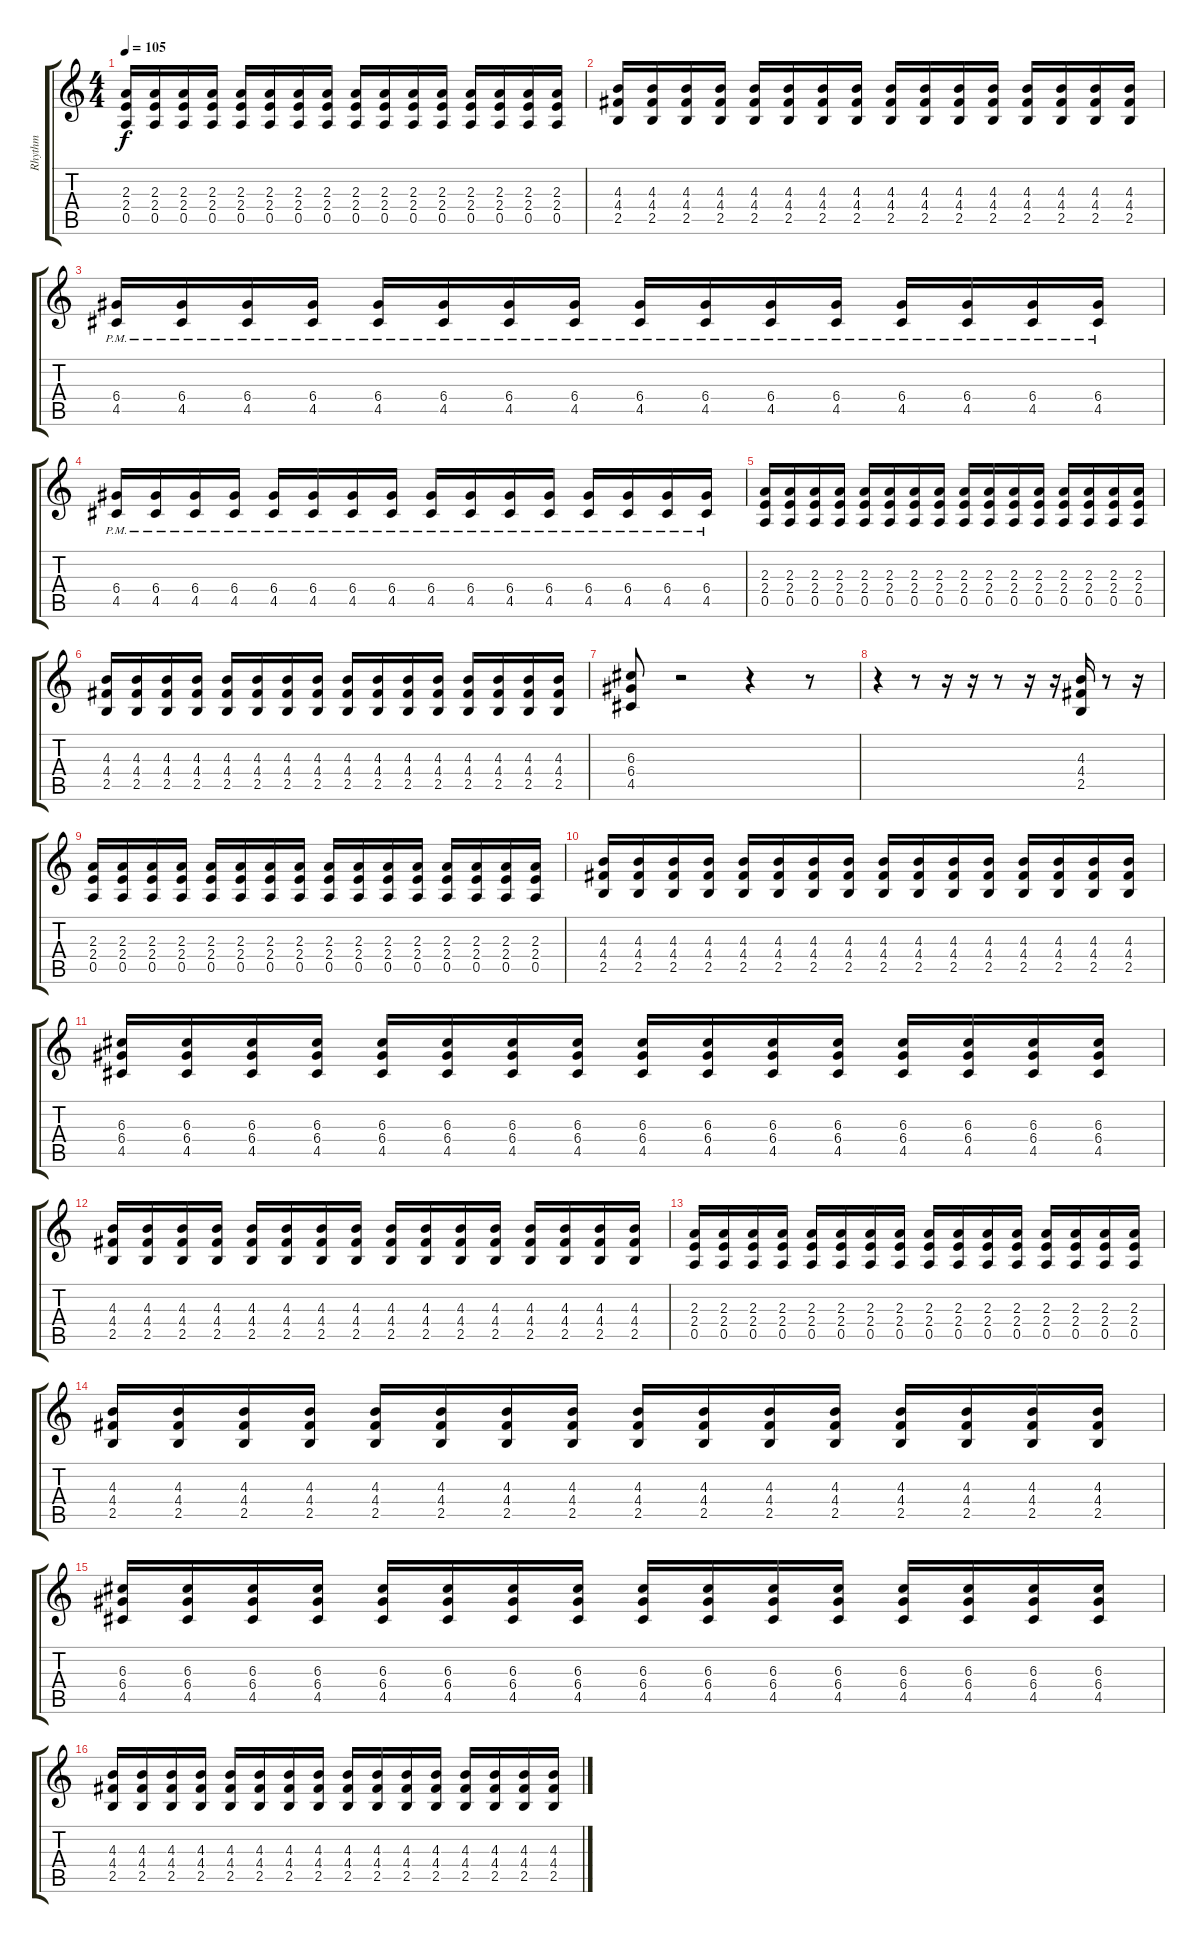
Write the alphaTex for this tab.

\track ("Rhythm" "Rhythm") {instrument distortionguitar}
\staff {score tabs}
\tuning (E4 B3 G3 D3 A2 E2) {hide}
\ts (4 4)
\tempo 105
\clef g2
\ks c
(2.3 2.4 0.5).16{dy f} (2.3 2.4 0.5).16 (2.3 2.4 0.5).16 (2.3 2.4 0.5).16 (2.3 2.4 0.5).16 (2.3 2.4 0.5).16 (2.3 2.4 0.5).16 (2.3 2.4 0.5).16 (2.3 2.4 0.5).16 (2.3 2.4 0.5).16 (2.3 2.4 0.5).16 (2.3 2.4 0.5).16 (2.3 2.4 0.5).16 (2.3 2.4 0.5).16 (2.3 2.4 0.5).16 (2.3 2.4 0.5).16 |
(4.3 4.4 2.5).16 (4.3 4.4 2.5).16 (4.3 4.4 2.5).16 (4.3 4.4 2.5).16 (4.3 4.4 2.5).16 (4.3 4.4 2.5).16 (4.3 4.4 2.5).16 (4.3 4.4 2.5).16 (4.3 4.4 2.5).16 (4.3 4.4 2.5).16 (4.3 4.4 2.5).16 (4.3 4.4 2.5).16 (4.3 4.4 2.5).16 (4.3 4.4 2.5).16 (4.3 4.4 2.5).16 (4.3 4.4 2.5).16 |
(6.4{pm} 4.5{pm}).16 (6.4{pm} 4.5{pm}).16 (6.4{pm} 4.5{pm}).16 (6.4{pm} 4.5{pm}).16 (6.4{pm} 4.5{pm}).16 (6.4{pm} 4.5{pm}).16 (6.4{pm} 4.5{pm}).16 (6.4{pm} 4.5{pm}).16 (6.4{pm} 4.5{pm}).16 (6.4{pm} 4.5{pm}).16 (6.4{pm} 4.5{pm}).16 (6.4{pm} 4.5{pm}).16 (6.4{pm} 4.5{pm}).16 (6.4{pm} 4.5{pm}).16 (6.4{pm} 4.5{pm}).16 (6.4{pm} 4.5{pm}).16 |
(6.4{pm} 4.5{pm}).16 (6.4{pm} 4.5{pm}).16 (6.4{pm} 4.5{pm}).16 (6.4{pm} 4.5{pm}).16 (6.4{pm} 4.5{pm}).16 (6.4{pm} 4.5{pm}).16 (6.4{pm} 4.5{pm}).16 (6.4{pm} 4.5{pm}).16 (6.4{pm} 4.5{pm}).16 (6.4{pm} 4.5{pm}).16 (6.4{pm} 4.5{pm}).16 (6.4{pm} 4.5{pm}).16 (6.4{pm} 4.5{pm}).16 (6.4{pm} 4.5{pm}).16 (6.4{pm} 4.5{pm}).16 (6.4{pm} 4.5{pm}).16 |
(2.3 2.4 0.5).16 (2.3 2.4 0.5).16 (2.3 2.4 0.5).16 (2.3 2.4 0.5).16 (2.3 2.4 0.5).16 (2.3 2.4 0.5).16 (2.3 2.4 0.5).16 (2.3 2.4 0.5).16 (2.3 2.4 0.5).16 (2.3 2.4 0.5).16 (2.3 2.4 0.5).16 (2.3 2.4 0.5).16 (2.3 2.4 0.5).16 (2.3 2.4 0.5).16 (2.3 2.4 0.5).16 (2.3 2.4 0.5).16 |
(4.3 4.4 2.5).16 (4.3 4.4 2.5).16 (4.3 4.4 2.5).16 (4.3 4.4 2.5).16 (4.3 4.4 2.5).16 (4.3 4.4 2.5).16 (4.3 4.4 2.5).16 (4.3 4.4 2.5).16 (4.3 4.4 2.5).16 (4.3 4.4 2.5).16 (4.3 4.4 2.5).16 (4.3 4.4 2.5).16 (4.3 4.4 2.5).16 (4.3 4.4 2.5).16 (4.3 4.4 2.5).16 (4.3 4.4 2.5).16 |
(6.3 6.4 4.5).8 r.2 r.4 r.8 |
r.4 r.8 r.16 r.16 r.8 r.16 r.16 (4.3 4.4 2.5).16 r.8 r.16 |
(2.3 2.4 0.5).16 (2.3 2.4 0.5).16 (2.3 2.4 0.5).16 (2.3 2.4 0.5).16 (2.3 2.4 0.5).16 (2.3 2.4 0.5).16 (2.3 2.4 0.5).16 (2.3 2.4 0.5).16 (2.3 2.4 0.5).16 (2.3 2.4 0.5).16 (2.3 2.4 0.5).16 (2.3 2.4 0.5).16 (2.3 2.4 0.5).16 (2.3 2.4 0.5).16 (2.3 2.4 0.5).16 (2.3 2.4 0.5).16 |
(4.3 4.4 2.5).16 (4.3 4.4 2.5).16 (4.3 4.4 2.5).16 (4.3 4.4 2.5).16 (4.3 4.4 2.5).16 (4.3 4.4 2.5).16 (4.3 4.4 2.5).16 (4.3 4.4 2.5).16 (4.3 4.4 2.5).16 (4.3 4.4 2.5).16 (4.3 4.4 2.5).16 (4.3 4.4 2.5).16 (4.3 4.4 2.5).16 (4.3 4.4 2.5).16 (4.3 4.4 2.5).16 (4.3 4.4 2.5).16 |
(6.3 6.4 4.5).16 (6.3 6.4 4.5).16 (6.3 6.4 4.5).16 (6.3 6.4 4.5).16 (6.3 6.4 4.5).16 (6.3 6.4 4.5).16 (6.3 6.4 4.5).16 (6.3 6.4 4.5).16 (6.3 6.4 4.5).16 (6.3 6.4 4.5).16 (6.3 6.4 4.5).16 (6.3 6.4 4.5).16 (6.3 6.4 4.5).16 (6.3 6.4 4.5).16 (6.3 6.4 4.5).16 (6.3 6.4 4.5).16 |
(4.3 4.4 2.5).16 (4.3 4.4 2.5).16 (4.3 4.4 2.5).16 (4.3 4.4 2.5).16 (4.3 4.4 2.5).16 (4.3 4.4 2.5).16 (4.3 4.4 2.5).16 (4.3 4.4 2.5).16 (4.3 4.4 2.5).16 (4.3 4.4 2.5).16 (4.3 4.4 2.5).16 (4.3 4.4 2.5).16 (4.3 4.4 2.5).16 (4.3 4.4 2.5).16 (4.3 4.4 2.5).16 (4.3 4.4 2.5).16 |
(2.3 2.4 0.5).16 (2.3 2.4 0.5).16 (2.3 2.4 0.5).16 (2.3 2.4 0.5).16 (2.3 2.4 0.5).16 (2.3 2.4 0.5).16 (2.3 2.4 0.5).16 (2.3 2.4 0.5).16 (2.3 2.4 0.5).16 (2.3 2.4 0.5).16 (2.3 2.4 0.5).16 (2.3 2.4 0.5).16 (2.3 2.4 0.5).16 (2.3 2.4 0.5).16 (2.3 2.4 0.5).16 (2.3 2.4 0.5).16 |
(4.3 4.4 2.5).16 (4.3 4.4 2.5).16 (4.3 4.4 2.5).16 (4.3 4.4 2.5).16 (4.3 4.4 2.5).16 (4.3 4.4 2.5).16 (4.3 4.4 2.5).16 (4.3 4.4 2.5).16 (4.3 4.4 2.5).16 (4.3 4.4 2.5).16 (4.3 4.4 2.5).16 (4.3 4.4 2.5).16 (4.3 4.4 2.5).16 (4.3 4.4 2.5).16 (4.3 4.4 2.5).16 (4.3 4.4 2.5).16 |
(6.3 6.4 4.5).16 (6.3 6.4 4.5).16 (6.3 6.4 4.5).16 (6.3 6.4 4.5).16 (6.3 6.4 4.5).16 (6.3 6.4 4.5).16 (6.3 6.4 4.5).16 (6.3 6.4 4.5).16 (6.3 6.4 4.5).16 (6.3 6.4 4.5).16 (6.3 6.4 4.5).16 (6.3 6.4 4.5).16 (6.3 6.4 4.5).16 (6.3 6.4 4.5).16 (6.3 6.4 4.5).16 (6.3 6.4 4.5).16 |
(4.3 4.4 2.5).16 (4.3 4.4 2.5).16 (4.3 4.4 2.5).16 (4.3 4.4 2.5).16 (4.3 4.4 2.5).16 (4.3 4.4 2.5).16 (4.3 4.4 2.5).16 (4.3 4.4 2.5).16 (4.3 4.4 2.5).16 (4.3 4.4 2.5).16 (4.3 4.4 2.5).16 (4.3 4.4 2.5).16 (4.3 4.4 2.5).16 (4.3 4.4 2.5).16 (4.3 4.4 2.5).16 (4.3 4.4 2.5).16
